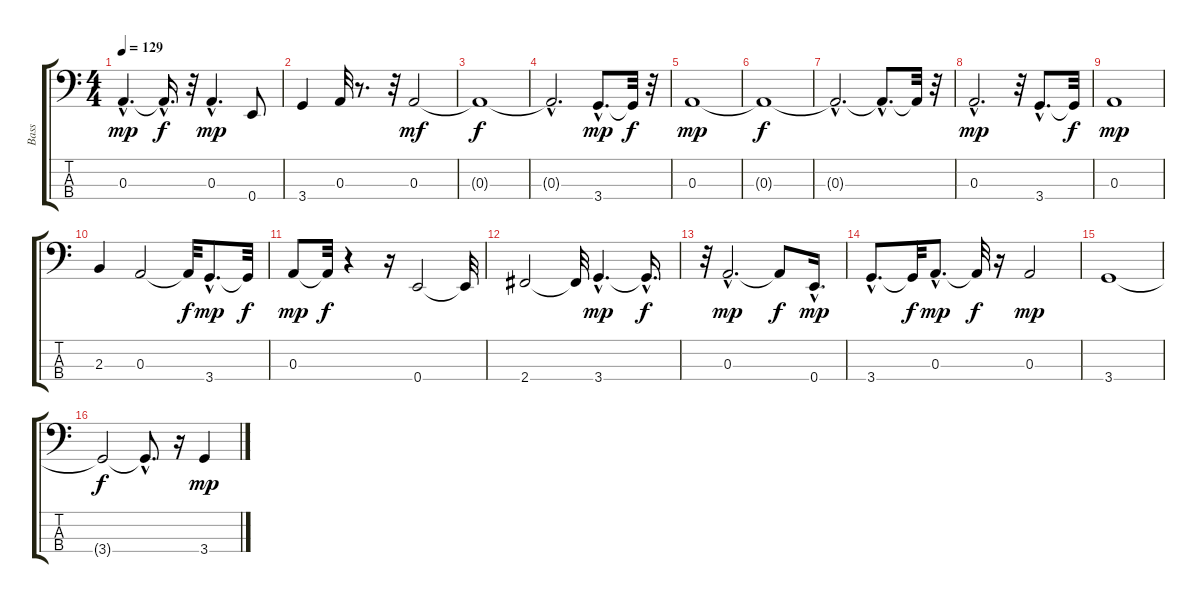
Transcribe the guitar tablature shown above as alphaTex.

\track ("Bass" "Bass") {instrument fretlessbass}
\staff {score tabs}
\tuning (G2 D2 A1 E1) {hide}
\ts (4 4)
\tempo 129
\clef f4
\ks c
0.3{hac}.4{d dy mp} 0.3{hac t}.16{d dy f} r.32 0.3{hac}.4{d dy mp} 0.4.8 |
3.4.4 0.3.32 r.8{d} r.32 0.3.2{dy mf} |
0.3{t}.1{dy f} |
0.3{hac t}.2{d} 3.4{hac}.8{d dy mp} 3.4{t}.32{dy f} r.32 |
0.3.1{dy mp} |
0.3{t}.1{dy f} |
0.3{hac t}.2{d} 0.3{hac t}.8{d} 0.3{t}.32 r.32 |
0.3{hac}.2{d dy mp} r.32 3.4{hac}.8{d} 3.4{t}.32{dy f} |
0.3.1{dy mp} |
2.3.4 0.3.2 0.3{t}.32{dy f} 3.4{hac}.8{d dy mp} 3.4{t}.32{dy f} |
0.3.8{dy mp} 0.3{t}.32{dy f} r.4 r.16 0.4.2 0.4{t}.32 |
2.4.2 2.4{t}.32 3.4{hac}.4{d dy mp} 3.4{hac t}.16{d dy f} |
r.32 0.3{hac}.2{d dy mp} 0.3{t}.8{dy f} 0.4{hac}.16{d dy mp} |
3.4{hac}.8{d} 3.4{t}.32{dy f} 0.3{hac}.8{d dy mp} 0.3{t}.32{dy f} r.16 0.3.2{dy mp} |
3.4.1 |
3.4{t}.2{dy f} 3.4{hac t}.8{d} r.16 3.4.4{dy mp}
